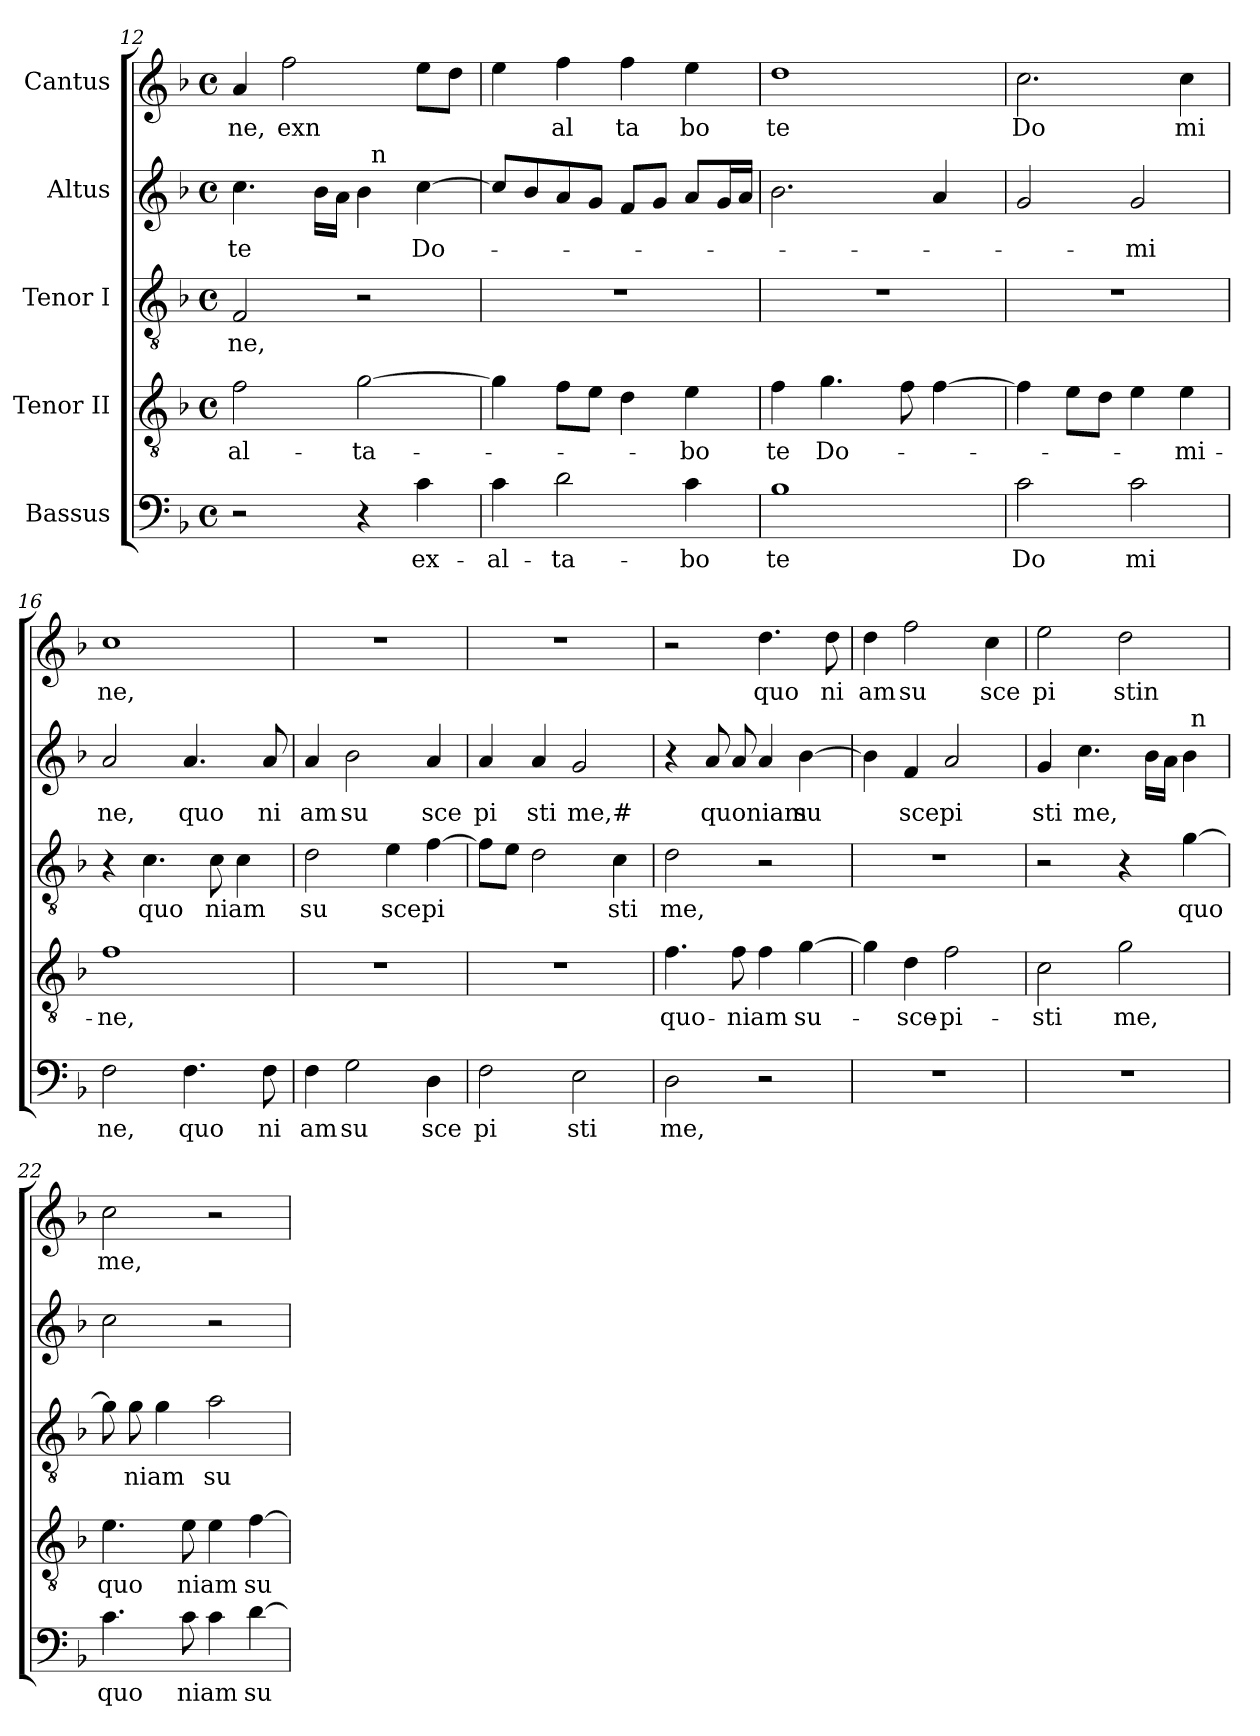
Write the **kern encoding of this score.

**kern	**text	**kern	**text	**kern	**text	**kern	**text	**kern	**text
*part5	*part5	*part4	*part4	*part3	*part3	*part2	*part2	*part1	*part1
*staff5	*staff5	*staff4	*staff4	*staff3	*staff3	*staff2	*staff2	*staff1	*staff1
*I"Bassus	*	*I"Tenor II	*	*I"Tenor I	*	*I"Altus	*	*I"Cantus	*
*clefF4	*	*clefGv2	*	*clefGv2	*	*clefG2	*	*clefG2	*
*k[b-]	*	*k[b-]	*	*k[b-]	*	*k[b-]	*	*k[b-]	*
*F:	*	*F:	*	*F:	*	*F:	*	*F:	*
*M4/4	*	*M4/4	*	*M4/4	*	*M4/4	*	*M4/4	*
*met(c)	*	*met(c)	*	*met(c)	*	*met(c)	*	*met(c)	*
=12	=12	=12	=12	=12	=12	=12	=12	=12	=12
!	!	!	!LO:LY:b:cj	!	!LO:LY:b:cj	!	!LO:LY:b:cj	!	!LO:LY:b:cj
*	*	*	*	*	*	*^	*	*	*
2r	.	2f\	-al-	2F/	ne,	4.cc\	2ryy	te	4a/	ne,
!	!	!	!	!	!	!	!	!	!	!LO:LY:b:cj
.	.	.	.	.	.	.	.	.	2ff\	exn
.	.	.	.	.	.	16b-\L	.	.	.	.
.	.	.	.	.	.	16a\J	.	.	.	.
!	!	!	!LO:LY:b:cj	!	!	!	!	!	!	!
4r	.	[>2g\	-ta-	2r	.	4b-\	32ryy	.	.	.
!	!	!	!	!	!	!	!LO:TX:a:t=n	!	!	!
.	.	.	.	.	.	.	4...ryy	.	.	.
!	!LO:LY:b:cj	!	!	!	!	!	!	!LO:LY:b	!	!
4c\	ex-	.	.	.	.	[>4cc\	.	Do-	8ee\L	.
.	.	.	.	.	.	.	.	.	8dd\J	.
=13	=13	=13	=13	=13	=13	=13	=13	=13	=13	=13
!	!LO:LY:b:cj	!	!	!	!	!	!	!	!	!
*	*	*	*	*	*	*v	*v	*	*	*
4c\	-al-	4g\]	.	1r	.	8cc/L]	.	4ee\	.
.	.	.	.	.	.	8b-/	.	.	.
!	!LO:LY:b:cj	!	!	!	!	!	!	!	!LO:LY:b:cj
2d\	-ta-	8f\L	.	.	.	8a/	.	4ff\	al
.	.	8e\J	.	.	.	8g/J	.	.	.
!	!	!	!	!	!	!	!	!	!LO:LY:b:cj
.	.	4d\	.	.	.	8f/L	.	4ff\	ta
.	.	.	.	.	.	8g/J	.	.	.
!	!LO:LY:b:cj	!	!LO:LY:b:cj	!	!	!	!	!	!LO:LY:b:cj
4c\	-bo	4e\	-bo	.	.	8a/L	.	4ee\	bo
.	.	.	.	.	.	16g/	.	.	.
.	.	.	.	.	.	16a/J	.	.	.
!!LO:LB:g=z
=14	=14	=14	=14	=14	=14	=14	=14	=14	=14
!	!LO:LY:b:cj	!	!LO:LY:b:cj	!	!	!	!	!	!LO:LY:b:cj
*	*	*	*	*	*	*^	*	*	*
1B-	te	4f\	te	1r	.	2.b-\	4ryy	.	1dd	te
!	!	!	!LO:LY:b	!	!	!	!	!	!	!
.	.	4.g\	Do-	.	.	.	16.ryy	.	.	.
.	.	.	.	.	.	.	2ryy	.	.	.
.	.	8f\	.	.	.	.	.	.	.	.
.	.	[>4f\	.	.	.	4a/	.	.	.	.
.	.	.	.	.	.	.	8ryy	.	.	.
.	.	.	.	.	.	.	32ryy	.	.	.
=15	=15	=15	=15	=15	=15	=15	=15	=15	=15	=15
!	!LO:LY:b:cj	!	!	!	!	!	!	!	!	!LO:LY:b:cj
*	*	*	*	*	*	*v	*v	*	*	*
2c\	Do	4f\]	.	1r	.	2g/	.	2.cc\	Do
.	.	8e\L	.	.	.	.	.	.	.
.	.	8d\J	.	.	.	.	.	.	.
!	!LO:LY:b:cj	!	!	!	!	!	!LO:LY:b:cj	!	!
2c\	mi	4e\	.	.	.	2g/	-mi	.	.
!	!	!	!LO:LY:b:cj	!	!	!	!	!	!LO:LY:b:cj
.	.	4e\	-mi-	.	.	.	.	4cc\	mi
=16	=16	=16	=16	=16	=16	=16	=16	=16	=16
!	!LO:LY:b:cj	!	!LO:LY:b:cj	!	!	!	!LO:LY:b:cj	!	!LO:LY:b:cj
2F\	ne,	1f	-ne,	4r	.	2a/	ne,	1cc	ne,
!	!	!	!	!	!LO:LY:b:cj	!	!	!	!
.	.	.	.	4.c\	quo	.	.	.	.
!	!LO:LY:b:cj	!	!	!	!	!	!LO:LY:b:cj	!	!
4.F\	quo	.	.	.	.	4.a/	quo	.	.
!	!	!	!	!	!LO:LY:b	!	!	!	!
.	.	.	.	8c\	niam	.	.	.	.
.	.	.	.	4c\	.	.	.	.	.
!	!LO:LY:b:cj	!	!	!	!	!	!LO:LY:b:cj	!	!
8F\	ni	.	.	.	.	8a/	ni	.	.
=17	=17	=17	=17	=17	=17	=17	=17	=17	=17
!	!LO:LY:b:cj	!	!	!	!LO:LY:b:cj	!	!LO:LY:b:cj	!	!
4F\	am	1r	.	2d\	su	4a/	am	1r	.
!	!LO:LY:b:cj	!	!	!	!	!	!LO:LY:b:cj	!	!
2G\	su	.	.	.	.	2b-\	su	.	.
!	!	!	!	!	!LO:LY:b:cj	!	!	!	!
.	.	.	.	4e\	sce	.	.	.	.
!	!LO:LY:b:cj	!	!	!	!LO:LY:b:cj	!	!LO:LY:b:cj	!	!
4D\	sce	.	.	[>4f\	pi	4a/	sce	.	.
=18	=18	=18	=18	=18	=18	=18	=18	=18	=18
!	!LO:LY:b:cj	!	!	!	!	!	!LO:LY:b:cj	!	!
2F\	pi	1r	.	8f\L]	.	4a/	pi	1r	.
.	.	.	.	8e\J	.	.	.	.	.
!	!	!	!	!	!	!	!LO:LY:b:cj	!	!
.	.	.	.	2d\	.	4a/	sti	.	.
!	!LO:LY:b:cj	!	!	!	!	!	!LO:LY:b:cj	!	!
2E\	sti	.	.	.	.	2g/	me,#	.	.
!	!	!	!	!	!LO:LY:b:cj	!	!	!	!
.	.	.	.	4c\	sti	.	.	.	.
=19	=19	=19	=19	=19	=19	=19	=19	=19	=19
!	!LO:LY:b:cj	!	!LO:LY:b:cj	!	!LO:LY:b:cj	!	!	!	!
2D\	me,	4.f\	quo-	2d\	me,	4r	.	2r	.
!	!	!	!	!	!	!	!LO:LY:b	!	!
.	.	.	.	.	.	8a/	quoniam	.	.
!	!	!	!LO:LY:b	!	!	!	!	!	!
.	.	8f\	-niam	.	.	8a/	.	.	.
!	!	!	!	!	!	!	!	!	!LO:LY:b:cj
2r	.	4f\	.	2r	.	4a/	.	4.dd\	quo
!	!	!	!LO:LY:b:cj	!	!	!	!LO:LY:b:cj	!	!
.	.	[>4g\	su-	.	.	[>4b-\	su	.	.
!	!	!	!	!	!	!	!	!	!LO:LY:b:cj
.	.	.	.	.	.	.	.	8dd\	ni
=20	=20	=20	=20	=20	=20	=20	=20	=20	=20
!	!	!	!	!	!	!	!	!	!LO:LY:b:cj
1r	.	4g\]	.	1r	.	4b-\]	.	4dd\	am
!	!	!	!LO:LY:b:cj	!	!	!	!LO:LY:b:cj	!	!LO:LY:b:cj
.	.	4d\	-sce-	.	.	4f/	sce	2ff\	su
!	!	!	!LO:LY:b:cj	!	!	!	!LO:LY:b:cj	!	!
.	.	2f\	-pi-	.	.	2a/	pi	.	.
!	!	!	!	!	!	!	!	!	!LO:LY:b:cj
.	.	.	.	.	.	.	.	4cc\	sce
=21	=21	=21	=21	=21	=21	=21	=21	=21	=21
!	!	!	!LO:LY:b:cj	!	!	!	!LO:LY:b:cj	!	!LO:LY:b:cj
*	*	*	*	*	*	*^	*	*	*
1r	.	2c\	-sti	2r	.	4g/	2ryy	sti	2ee\	pi
!	!	!	!	!	!	!	!	!LO:LY:b	!	!
.	.	.	.	.	.	4.cc\	.	me,	.	.
!	!	!	!LO:LY:b:cj	!	!	!	!	!	!	!LO:LY:b:cj
.	.	2g\	me,	4r	.	.	4ryy	.	2dd\	stin
.	.	.	.	.	.	16b-\L	.	.	.	.
.	.	.	.	.	.	16a\J	.	.	.	.
!	!	!	!	!	!LO:LY:b	!	!	!	!	!
.	.	.	.	[>4g\	quo	4b-\	64ryy	.	.	.
!	!	!	!	!	!	!	!LO:TX:a:t=n	!	!	!
.	.	.	.	.	.	.	8...ryy	.	.	.
!!LO:PB:g=z
=22	=22	=22	=22	=22	=22	=22	=22	=22	=22	=22
!	!LO:LY:b:cj	!	!LO:LY:b:cj	!	!	!	!	!	!	!LO:LY:b:cj
*	*	*	*	*	*	*v	*v	*	*	*
4.c\	quo	4.e\	quo	8g\]	.	2cc\	.	2cc\	me,
!	!	!	!	!	!LO:LY:b	!	!	!	!
.	.	.	.	8g\	niam	.	.	.	.
.	.	.	.	4g\	.	.	.	.	.
!	!LO:LY:b	!	!LO:LY:b	!	!	!	!	!	!
8c\	niam	8e\	niam	.	.	.	.	.	.
!	!	!	!	!	!LO:LY:b:cj	!	!	!	!
4c\	.	4e\	.	2a\	su	2r	.	2r	.
!	!LO:LY:b:cj	!	!LO:LY:b:cj	!	!	!	!	!	!
[>4d\	su	[>4f\	su	.	.	.	.	.	.
=	=	=	=	=	=	=	=	=	=
*-	*-	*-	*-	*-	*-	*-	*-	*-	*-
